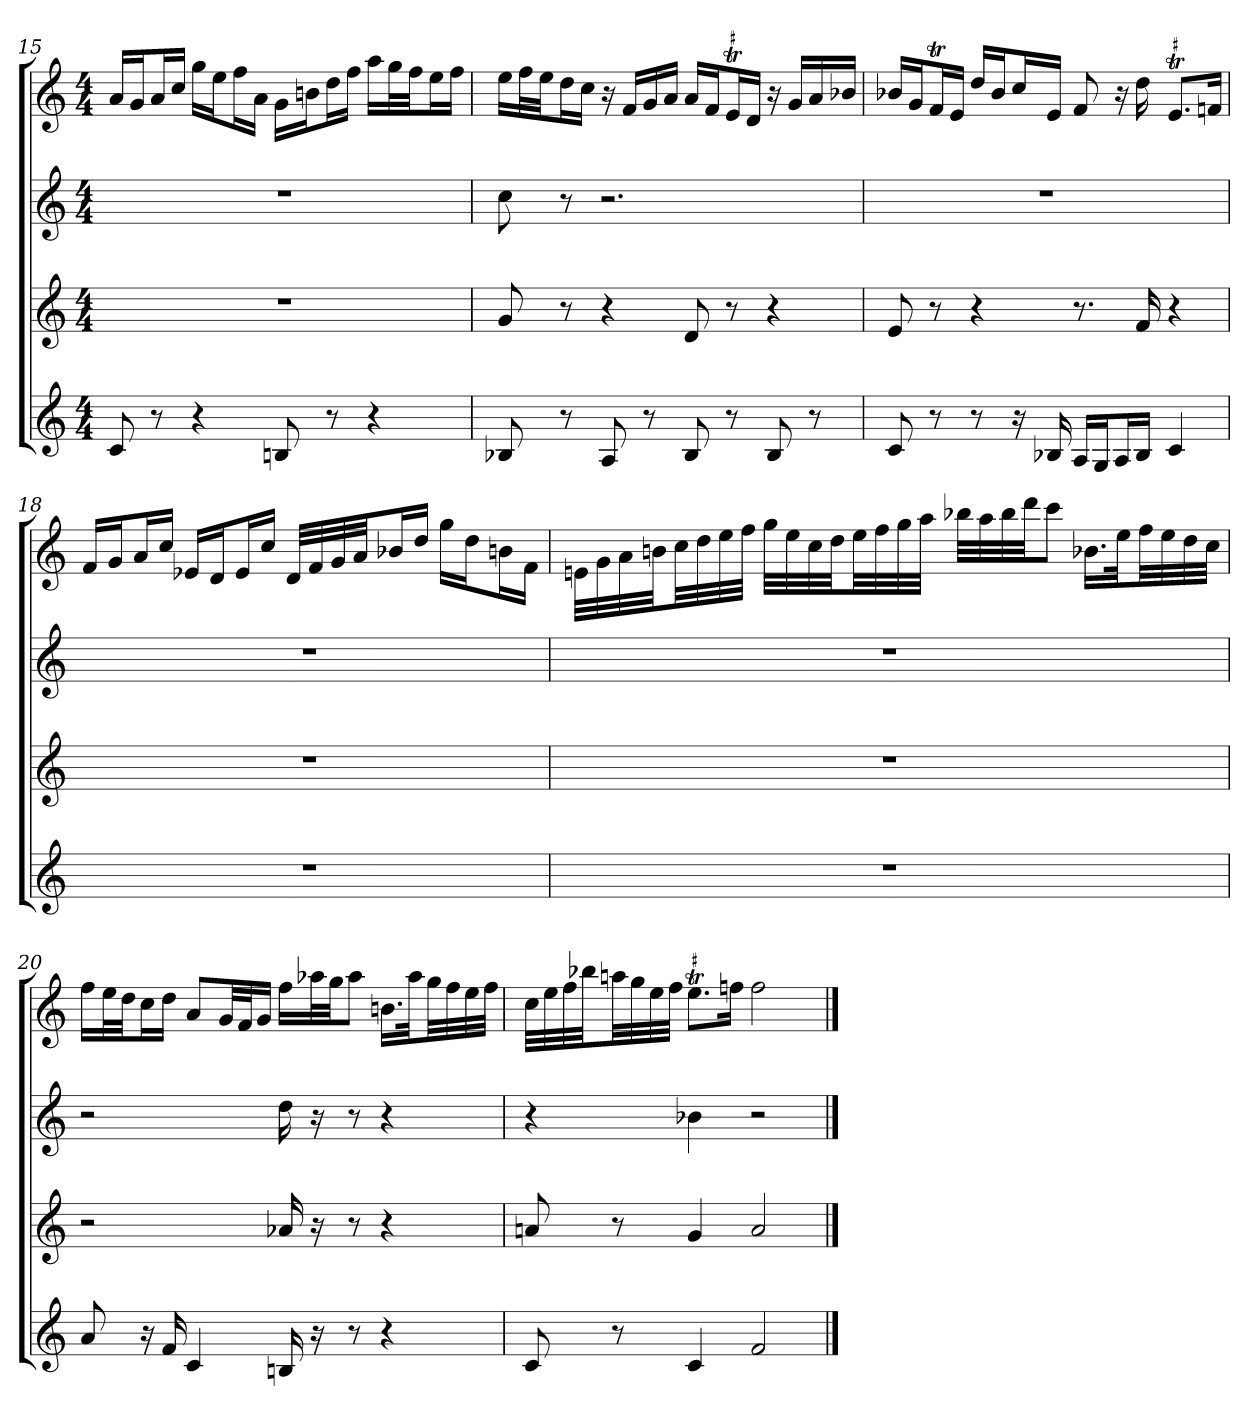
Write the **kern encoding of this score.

**kern	**kern	**kern	**kern
*part4	*part3	*part2	*part1
*staff4	*staff3	*staff2	*staff1
*M4/4	*M4/4	*M4/4	*M4/4
=15	=15	=15	=15
8c	1r	1r	16aLL
.	.	.	16gJ
8r	.	.	16aL
.	.	.	16ccJJ
4r	.	.	16ggLL
.	.	.	16eeJ
.	.	.	16ffL
.	.	.	16aJJ
8Bn	.	.	16gLL
.	.	.	16bnJ
8r	.	.	16ddL
.	.	.	16ffJJ
4r	.	.	16aaLL
.	.	.	32ggL
.	.	.	32ffJJ
.	.	.	16eeL
.	.	.	16ffJJ
=16	=16	=16	=16
8B-X	8g	8cc	16eeLL
.	.	.	32ffL
.	.	.	32eeJJ
8r	8r	8r	16ddL
.	.	.	16ccJJ
8A	4r	2.r	16r
.	.	.	16fLL
8r	.	.	16g
.	.	.	16aJJ
8B-	8d	.	16aLL
.	.	.	16fJ
!	!	!	!LO:TR:acc=#
8r	8r	.	16eTL
.	.	.	16dJJ
8B-	4r	.	16r
.	.	.	16gLL
8r	.	.	16a
.	.	.	16b-XJJ
=17	=17	=17	=17
8c	8e	1r	16b-XLL
.	.	.	16gJ
8r	8r	.	16fTL
.	.	.	16eJJ
8r	4r	.	16ddLL
.	.	.	16b-J
16r	.	.	16ccL
16B-X	.	.	16eJJ
16ALL	8.r	.	8f
16GJ	.	.	.
16AL	.	.	16r
16B-JJ	16f	.	16dd
!	!	!	!LO:TR:acc=#
4c	4r	.	8.eTL
.	.	.	16fnJk
=18	=18	=18	=18
1r	1r	1r	16fLL
.	.	.	16gJ
.	.	.	16aL
.	.	.	16ccJJ
.	.	.	16e-XLL
.	.	.	16dJ
.	.	.	16e-L
.	.	.	16ccJJ
.	.	.	32dLLL
.	.	.	32f
.	.	.	32g
.	.	.	32aJJ
.	.	.	16b-XL
.	.	.	16ddJJ
.	.	.	16ggLL
.	.	.	16ddJ
.	.	.	16bnL
.	.	.	16fJJ
=19	=19	=19	=19
1r	1r	1r	32enLLL
.	.	.	32g
.	.	.	32a
.	.	.	32bnJJ
.	.	.	32ccLL
.	.	.	32dd
.	.	.	32ee
.	.	.	32ffJJJ
.	.	.	32ggLLL
.	.	.	32ee
.	.	.	32cc
.	.	.	32ddJJ
.	.	.	32eeLL
.	.	.	32ff
.	.	.	32gg
.	.	.	32aaJJJ
.	.	.	32bb-XLLL
.	.	.	32aa
.	.	.	32bb-
.	.	.	32dddJJ
.	.	.	8cccJ
.	.	.	16.b-XLL
.	.	.	32eeJk
.	.	.	32ffLL
.	.	.	32ee
.	.	.	32dd
.	.	.	32ccJJJ
=20	=20	=20	=20
8a	2r	2r	16ffLL
.	.	.	32eeL
.	.	.	32ddJJ
16r	.	.	16ccL
16f	.	.	16ddJJ
4c	.	.	8aL
.	.	.	32gLL
.	.	.	32fJ
.	.	.	16gJJ
16Bn	16a-X	16dd	16ffLL
16r	16r	16r	32aa-XL
.	.	.	32ggJJ
8r	8r	8r	8aa-J
4r	4r	4r	16.bnLL
.	.	.	32aa-Jk
.	.	.	32ggLL
.	.	.	32ff
.	.	.	32ee
.	.	.	32ffJJJ
=21	=21	=21	=21
8c	8an	4r	32ccLLL
.	.	.	32ee
.	.	.	32ff
.	.	.	32bb-XJJ
8r	8r	.	32aanLL
.	.	.	32gg
.	.	.	32ee
.	.	.	32ffJJJ
!	!	!	!LO:TR:acc=#
4c	4g	4b-X	8.eeTL
.	.	.	16ffnJk
2f	2a	2r	2ff
==	==	==	==
*-	*-	*-	*-
